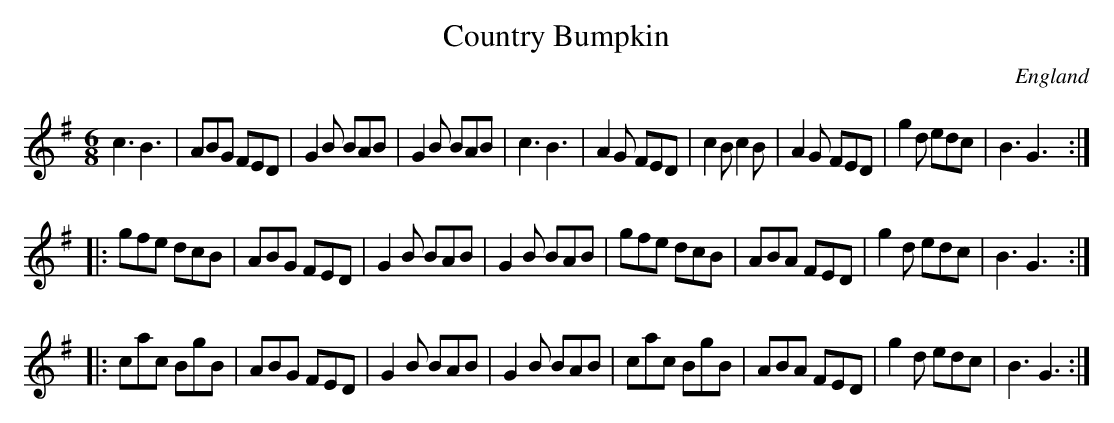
X:1
T:Country Bumpkin
L:1/8
M:6/8
O:England
K:G major
c3 B3 | ABG FED | G2B BAB | G2B BAB |\
c3 B3 | A2G FED | c2B c2B | A2G FED | g2d edc | B3 G3 ::
gfe dcB | ABG FED | G2B BAB | G2B BAB | \
gfe dcB | ABA FED | g2d edc | B3  G3 ::
cac BgB | ABG FED | G2B BAB | G2B BAB | \
cac BgB | ABA FED | g2d edc | B3  G3 :|
